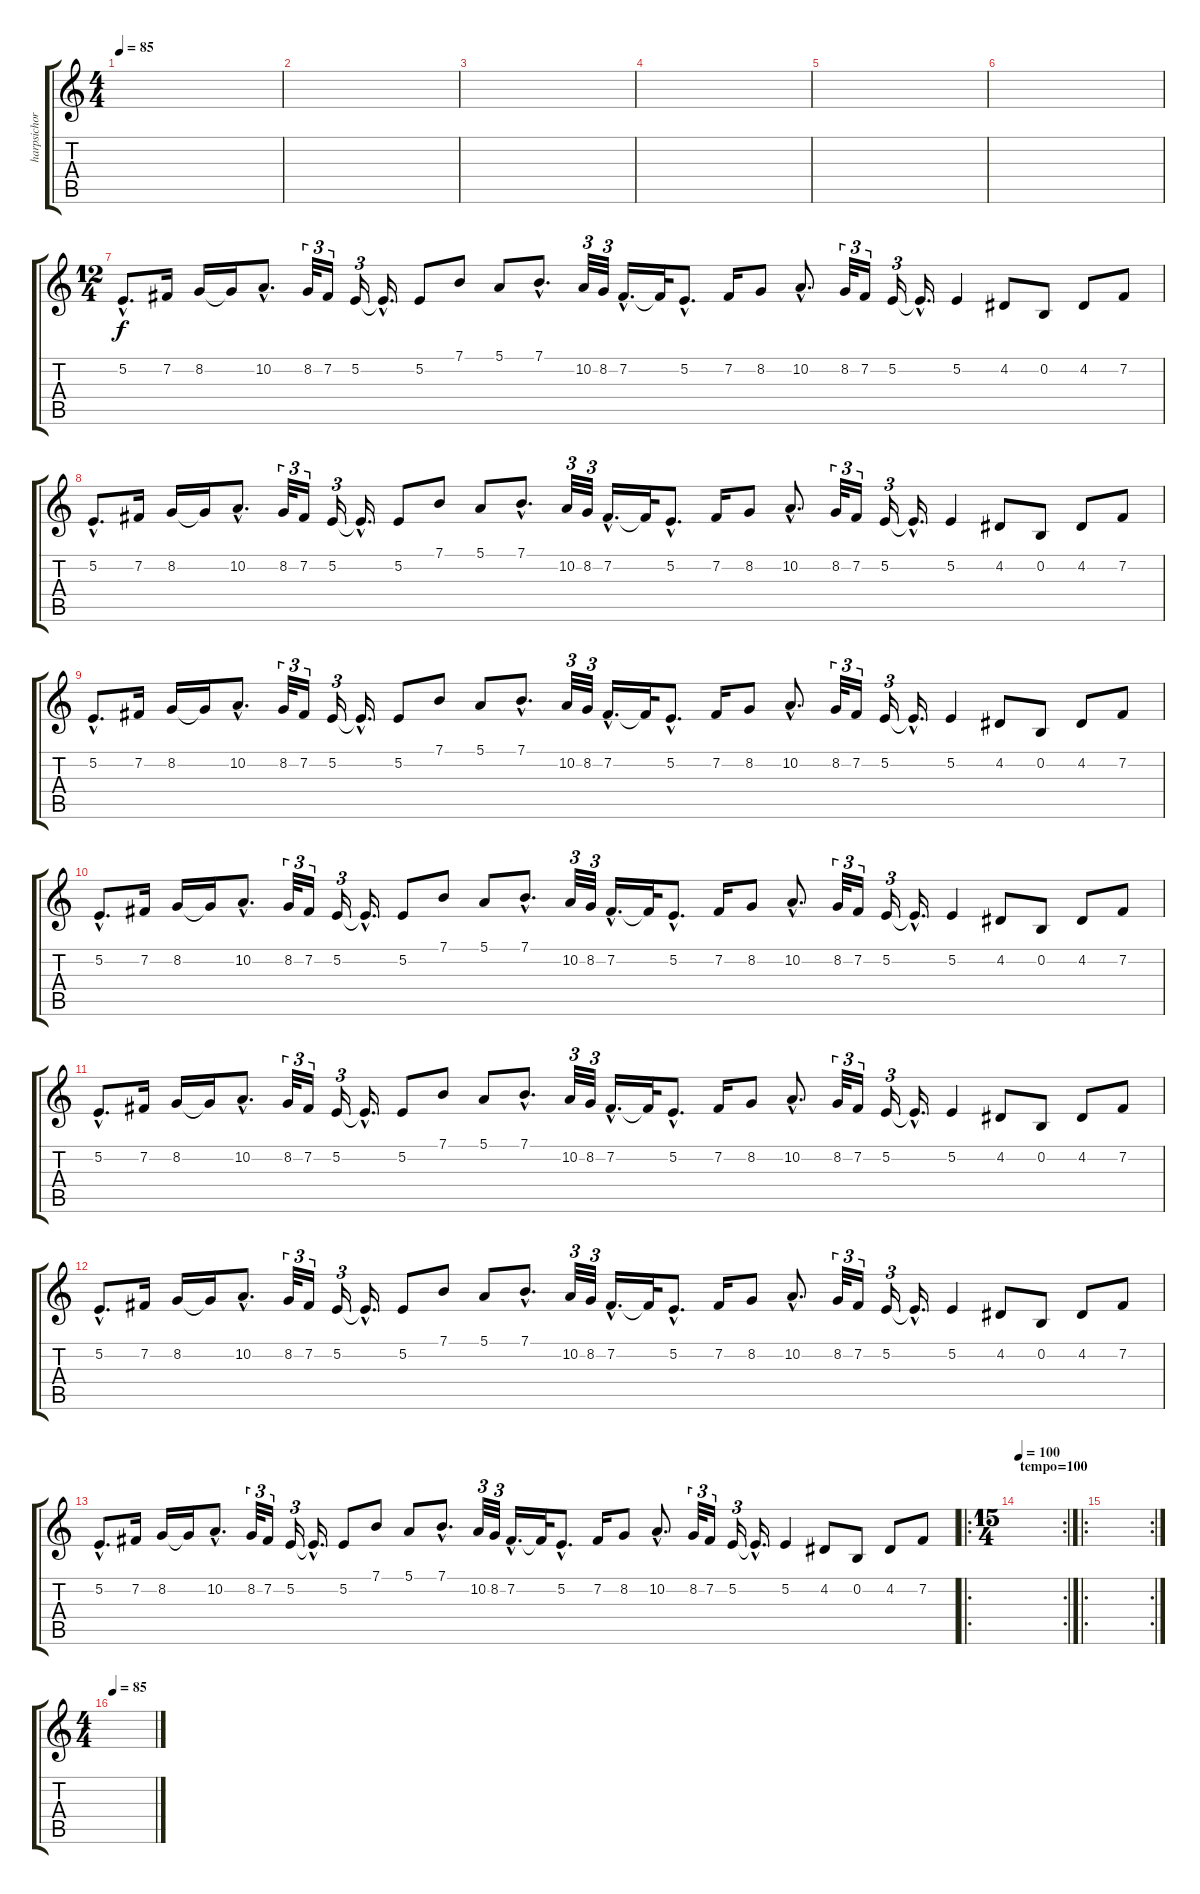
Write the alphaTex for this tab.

\track ("harpsichord" "harpsichor") {instrument harpsichord}
\staff {score tabs}
\tuning (E4 B3 G3 D3 A2 E2) {hide}
\ts (4 4)
\tempo 85
\clef g2
\ks c
|
|
|
|
|
|
\ts (12 4)
5.2{hac}.8{d} 7.2.16 8.2.16 8.2{t}.16 10.2{hac}.8{d} 8.2.32{tu (3 2)} 7.2.16{tu (3 2)} 5.2.16{tu (3 2)} 5.2{hac t}.16{d} 5.2.8 7.1.8 5.1.8 7.1{hac}.8{d} 10.2.32{tu (3 2)} 8.2.32{tu (3 2)} 7.2{hac}.16{d} 7.2{t}.32 5.2{hac}.8{d} 7.2.16 8.2.8 10.2{hac}.8{d} 8.2.32{tu (3 2)} 7.2.16{tu (3 2)} 5.2.16{tu (3 2)} 5.2{hac t}.16{d} 5.2.4 4.2.8 0.2.8 4.2.8 7.2.8 |
5.2{hac}.8{d} 7.2.16 8.2.16 8.2{t}.16 10.2{hac}.8{d} 8.2.32{tu (3 2)} 7.2.16{tu (3 2)} 5.2.16{tu (3 2)} 5.2{hac t}.16{d} 5.2.8 7.1.8 5.1.8 7.1{hac}.8{d} 10.2.32{tu (3 2)} 8.2.32{tu (3 2)} 7.2{hac}.16{d} 7.2{t}.32 5.2{hac}.8{d} 7.2.16 8.2.8 10.2{hac}.8{d} 8.2.32{tu (3 2)} 7.2.16{tu (3 2)} 5.2.16{tu (3 2)} 5.2{hac t}.16{d} 5.2.4 4.2.8 0.2.8 4.2.8 7.2.8 |
5.2{hac}.8{d} 7.2.16 8.2.16 8.2{t}.16 10.2{hac}.8{d} 8.2.32{tu (3 2)} 7.2.16{tu (3 2)} 5.2.16{tu (3 2)} 5.2{hac t}.16{d} 5.2.8 7.1.8 5.1.8 7.1{hac}.8{d} 10.2.32{tu (3 2)} 8.2.32{tu (3 2)} 7.2{hac}.16{d} 7.2{t}.32 5.2{hac}.8{d} 7.2.16 8.2.8 10.2{hac}.8{d} 8.2.32{tu (3 2)} 7.2.16{tu (3 2)} 5.2.16{tu (3 2)} 5.2{hac t}.16{d} 5.2.4 4.2.8 0.2.8 4.2.8 7.2.8 |
5.2{hac}.8{d} 7.2.16 8.2.16 8.2{t}.16 10.2{hac}.8{d} 8.2.32{tu (3 2)} 7.2.16{tu (3 2)} 5.2.16{tu (3 2)} 5.2{hac t}.16{d} 5.2.8 7.1.8 5.1.8 7.1{hac}.8{d} 10.2.32{tu (3 2)} 8.2.32{tu (3 2)} 7.2{hac}.16{d} 7.2{t}.32 5.2{hac}.8{d} 7.2.16 8.2.8 10.2{hac}.8{d} 8.2.32{tu (3 2)} 7.2.16{tu (3 2)} 5.2.16{tu (3 2)} 5.2{hac t}.16{d} 5.2.4 4.2.8 0.2.8 4.2.8 7.2.8 |
5.2{hac}.8{d} 7.2.16 8.2.16 8.2{t}.16 10.2{hac}.8{d} 8.2.32{tu (3 2)} 7.2.16{tu (3 2)} 5.2.16{tu (3 2)} 5.2{hac t}.16{d} 5.2.8 7.1.8 5.1.8 7.1{hac}.8{d} 10.2.32{tu (3 2)} 8.2.32{tu (3 2)} 7.2{hac}.16{d} 7.2{t}.32 5.2{hac}.8{d} 7.2.16 8.2.8 10.2{hac}.8{d} 8.2.32{tu (3 2)} 7.2.16{tu (3 2)} 5.2.16{tu (3 2)} 5.2{hac t}.16{d} 5.2.4 4.2.8 0.2.8 4.2.8 7.2.8 |
5.2{hac}.8{d} 7.2.16 8.2.16 8.2{t}.16 10.2{hac}.8{d} 8.2.32{tu (3 2)} 7.2.16{tu (3 2)} 5.2.16{tu (3 2)} 5.2{hac t}.16{d} 5.2.8 7.1.8 5.1.8 7.1{hac}.8{d} 10.2.32{tu (3 2)} 8.2.32{tu (3 2)} 7.2{hac}.16{d} 7.2{t}.32 5.2{hac}.8{d} 7.2.16 8.2.8 10.2{hac}.8{d} 8.2.32{tu (3 2)} 7.2.16{tu (3 2)} 5.2.16{tu (3 2)} 5.2{hac t}.16{d} 5.2.4 4.2.8 0.2.8 4.2.8 7.2.8 |
5.2{hac}.8{d} 7.2.16 8.2.16 8.2{t}.16 10.2{hac}.8{d} 8.2.32{tu (3 2)} 7.2.16{tu (3 2)} 5.2.16{tu (3 2)} 5.2{hac t}.16{d} 5.2.8 7.1.8 5.1.8 7.1{hac}.8{d} 10.2.32{tu (3 2)} 8.2.32{tu (3 2)} 7.2{hac}.16{d} 7.2{t}.32 5.2{hac}.8{d} 7.2.16 8.2.8 10.2{hac}.8{d} 8.2.32{tu (3 2)} 7.2.16{tu (3 2)} 5.2.16{tu (3 2)} 5.2{hac t}.16{d} 5.2.4 4.2.8 0.2.8 4.2.8 7.2.8 |
\ro
\rc 2
\ts (15 4)
\section ("" "tempo=100")
\tempo 100
|
\ro
\rc 2
|
\ts (4 4)
\tempo 85
